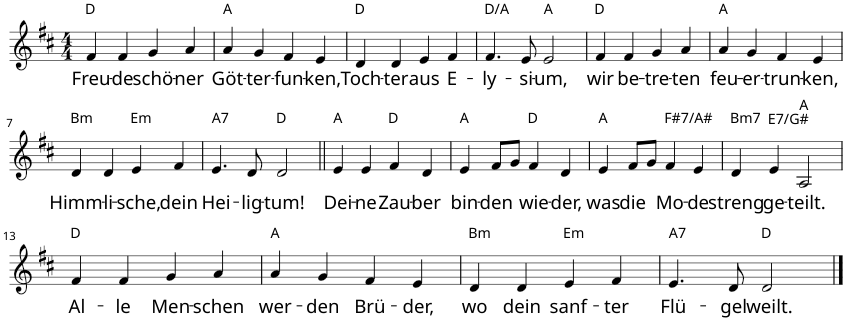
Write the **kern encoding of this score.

**kern	**text
*part1	*part1
*staff1	*staff1
*I"Piano	*
*I'Pno	*
*clefG2	*
*k[f#c#]	*
*D:	*
*M4/4	*
=1	=1
!LO:TX:a:t=D	!
!	!LO:LY:b
4f#/	Freu-
!	!LO:LY:b
4f#/	-de
!	!LO:LY:b
4g/	schö-
!	!LO:LY:b
4a/	-ner
=2	=2
!LO:TX:a:t=A	!
!	!LO:LY:b
4a/	Göt-
!	!LO:LY:b
4g/	-ter-
!	!LO:LY:b
4f#/	-fun-
!	!LO:LY:b
4e/	-ken,
=3	=3
!LO:TX:a:t=D	!
!	!LO:LY:b
4d/	Toch-
!	!LO:LY:b
4d/	-ter
!	!LO:LY:b
4e/	aus
!	!LO:LY:b
4f#/	E-
=4	=4
!LO:TX:a:t=D/A	!
!	!LO:LY:b
4.f#/	-ly-
!	!LO:LY:b
8e/	-si-
!LO:TX:a:t=A	!
!	!LO:LY:b
2e/	-um,
=5	=5
!LO:TX:a:t=D	!
!	!LO:LY:b
4f#/	wir
!	!LO:LY:b
4f#/	be-
!	!LO:LY:b
4g/	-tre-
!	!LO:LY:b
4a/	-ten
=6	=6
!LO:TX:a:t=A	!
!	!LO:LY:b
4a/	feu-
!	!LO:LY:b
4g/	-er-
!	!LO:LY:b
4f#/	-trun-
!	!LO:LY:b
4e/	-ken,
!!LO:LB:g=z
=7	=7
!LO:TX:a:t=Bm	!
!	!LO:LY:b
4d/	Himm-
!	!LO:LY:b
4d/	-li-
!LO:TX:a:t=Em	!
!	!LO:LY:b
4e/	-sche,
!	!LO:LY:b
4f#/	dein
=8	=8
!LO:TX:a:t=A7	!
!	!LO:LY:b
4.e/	Hei-
!	!LO:LY:b
8d/	-lig-
!LO:TX:a:t=D	!
!	!LO:LY:b
2d/	-tum!
=9||	=9||
!LO:TX:a:t=A	!
!	!LO:LY:b
4e/	Dei-
!	!LO:LY:b
4e/	-ne
!LO:TX:a:t=D	!
!	!LO:LY:b
4f#/	Zau-
!	!LO:LY:b
4d/	-ber
=10	=10
!LO:TX:a:t=A	!
!	!LO:LY:b
4e/	bin-
!	!LO:LY:b
8f#/L	-den
8g/J	.
!LO:TX:a:t=D	!
!	!LO:LY:b
4f#/	wie-
!	!LO:LY:b
4d/	-der,
=11	=11
!LO:TX:a:t=A	!
!	!LO:LY:b
4e/	was
!	!LO:LY:b
8f#/L	die
8g/J	.
!LO:TX:a:t=F#7/A#	!
!	!LO:LY:b
4f#/	Mo-
!	!LO:LY:b
4e/	-de
=12	=12
!LO:TX:a:t=Bm7	!
!	!LO:LY:b
4d/	streng
!LO:TX:a:t=E7/G#	!
!	!LO:LY:b
4e/	ge-
!LO:TX:a:t=A	!
!	!LO:LY:b
2A/	-teilt.
!!LO:LB:g=z
=13	=13
!LO:TX:a:t=D	!
!	!LO:LY:b
4f#/	Al-
!	!LO:LY:b
4f#/	-le
!	!LO:LY:b
4g/	Men-
!	!LO:LY:b
4a/	-schen
=14	=14
!LO:TX:a:t=A	!
!	!LO:LY:b
4a/	wer-
!	!LO:LY:b
4g/	-den
!	!LO:LY:b
4f#/	Brü-
!	!LO:LY:b
4e/	-der,
=15	=15
!LO:TX:a:t=Bm	!
!	!LO:LY:b
4d/	wo
!	!LO:LY:b
4d/	dein
!LO:TX:a:t=Em	!
!	!LO:LY:b
4e/	sanf-
!	!LO:LY:b
4f#/	-ter
=16	=16
!LO:TX:a:t=A7	!
!	!LO:LY:b
4.e/	Flü-
!	!LO:LY:b
8d/	-gel
!LO:TX:a:t=D	!
!	!LO:LY:b
2d/	weilt.
==	==
*-	*-
